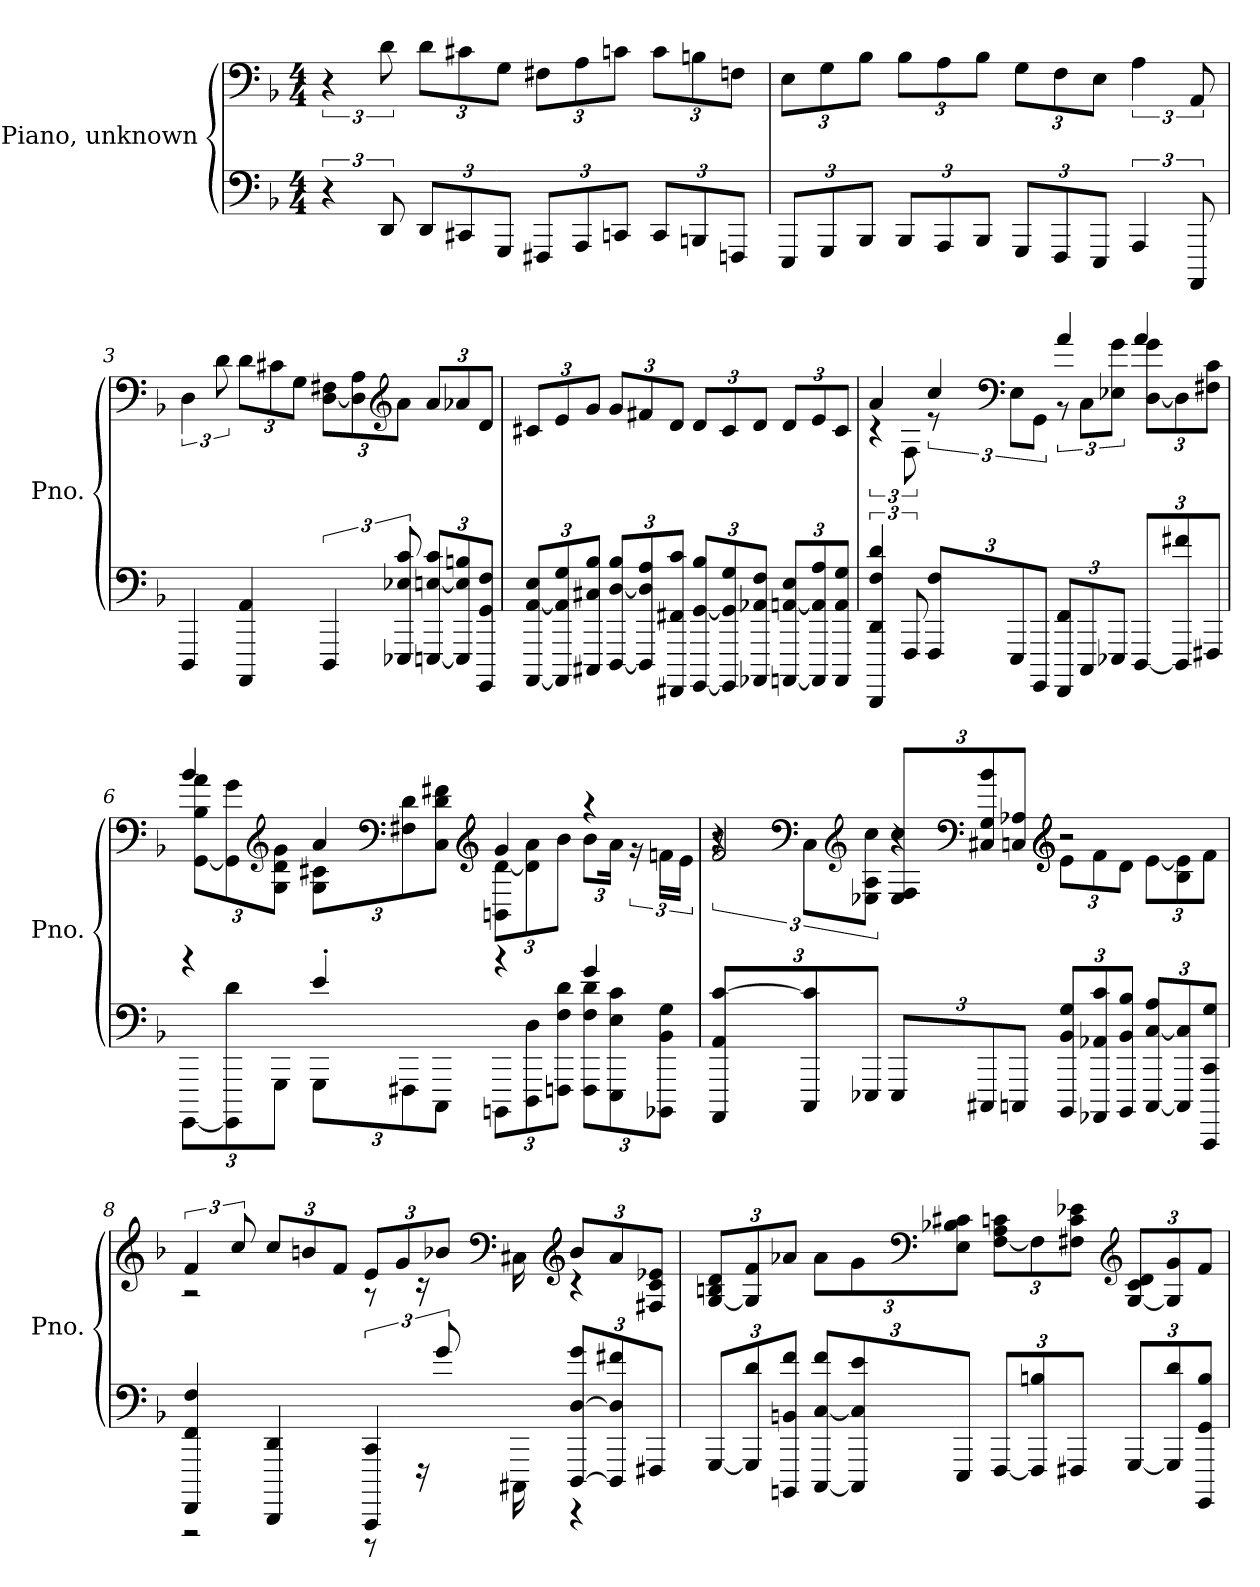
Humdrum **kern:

**kern	**kern
*part1	*part1
*staff2	*staff1
*I"Piano, unknown	*
*I'Pno.	*
*clefF4	*clefF4
*k[b-]	*k[b-]
*M4/4	*M4/4
*MM120	*MM120
=1	=1
6r	6r
12DD/	12d\
*Xbrackettup	*Xbrackettup
12DD/L	12d\L
12CC#X/	12c#X\
12GGG/J	12G\J
12FFF#X/L	12F#X\L
12AAA/	12A\
12CCn/J	12cn\J
12CC/L	12c\L
12BBBn/	12Bn\
12FFFn/J	12Fn\J
=2	=2
12EEE/L	12E\L
12GGG/	12G\
12BBB-/J	12B-\J
12BBB-/L	12B-\L
12AAA/	12A\
12BBB-/J	12B-\J
12GGG/L	12G\L
12FFF/	12F\
12EEE/J	12E\J
*brackettup	*brackettup
6AAA/	6A\
12AAAA/	12AA/
!!LO:LB:g=z
=3	=3
4DDD/	6D\
.	12d\
*	*Xbrackettup
4AAAA/ 4AA/	12d\L
.	12c#X\
.	12G\J
6DDD/	[12D\ 12F#X\L
.	12D\] 12A\
*	*clefG2
12EEE-X/ 12E-X/ 12c/	12a\J
*Xbrackettup	*
[12EEEn/ [12En/ 12c/L	12a/L
12EEE/] 12E/] 12Bn/	12a-X/
12GGGG/ 12GG/ 12F/J	12d/J
=4	=4
[12AAAA/ [12AA/ 12E/L	12c#X/L
12AAAA/] 12AA/] 12G/	12e/
12CCC#X/ 12C#X/ 12B-/J	12g/J
[12DDD/ [12D/ 12B-/L	12g/L
12DDD/] 12D/] 12A/	12f#X/
12FFFF#X/ 12FF#X/ 12c/J	12d/J
[12GGGG/ [12GG/ 12B-/L	12d/L
12GGGG/] 12GG/] 12G/	12c#/
12AAAA-X/ 12AA-X/ 12F/J	12d/J
[12AAAAn/ [12AAn/ 12E/L	12d/L
12AAAA/] 12AA/] 12A/	12e/
12AAAA/ 12AA/ 12G/J	12c#/J
!!LO:LB:g=z
=5	=5
*	*^
*brackettup	*	*brackettup
6DDDD/ 6DD/ 6F/ 6d/	4a/	6r
12FFF/	.	12F\
*Xbrackettup	*	*
12FFF/ 12F/L	4cc/	12r
*	*clefF4	*
12EEE/	.	12E\L
12GGGG/J	.	12GG\J
12FFFF/ 12FF/L	4a/	12r
12CCC/	.	12C\L
12EEE-X/J	.	12E-X\ 12g\J
*	*	*Xbrackettup
[12DDD/L	4a/	[12D\ 12g\L
12DDD/] 12f#X/	.	12D\]
12FFF#X/J	.	12F#X\ 12c\J
=6	=6	=6
*^	*	*
4r	[12GGGG\L	4b-/	[12GG\ 12B-\ 12a\L
.	12GGGG\] 12d\	.	12GG\] 12g\
*	*	*clefG2	*
.	12GGG\J	.	12G\ 12d\ 12g\J
4e'/	12GGG\L	4a/	12G\ 12c#X\L
*	*	*clefF4	*
.	12FFF#X\	.	12F#X\ 12d\
.	12CCC\J	.	12C\ 12d\ 12f#X\J
*	*	*clefG2	*
4r	12BBBBn\L	4g/	12BBn\ [12d\L
.	12DDD\ 12D\	.	12d\] 12a\
.	12FFFn\ 12F\ 12d\J	.	12b-\J
4g/	12FFF\ 12F\ 12d\L	4r	12b-\L
.	12EEE\ 12E\ 12c\	.	24a\Jk
*	*	*	*brackettup
.	.	.	24r
.	12BBBB-X\ 12BB-\ 12G\J	.	24fn\LL
.	.	.	24e\JJ
*v	*v	*	*
!!LO:LB:g=z
=7	=7	=7
*	*	*^
12AAAA/ 12AA/ [12c/L	2f/	12r	4r
*	*clefF4	*	*
12CCC/ 12c/]	.	12C\L	.
*	*clefG2	*	*
12EEE-X/J	.	12E-X\ 12A\ 12cc\J	.
*	*	*	*Xbrackettup
12EEE-/L	.	4r	12E-/ 12F/ 12cc/L
*	*clefF4	*	*
12CCC#X/	.	.	12C#X/ 12G/ 12b-/
12CCCn/J	.	.	12Cn/ 12A-X/J
*	*clefG2	*	*
12BBBB-/ 12BB-/ 12G/L	2r	12e\L	2r
12AAAA-X/ 12AA-X/ 12c/	.	12f\	.
12BBBB-/ 12BB-/ 12B-/J	.	12d\J	.
[12CCC/ [12C/ 12A/L	.	[12e\L	.
12CCC/] 12C/]	.	12B-\ 12e\]	.
12CCCC/ 12CC/ 12G/J	.	12f\J	.
*	*v	*v	*v
!!LO:LB:g=z
=8	=8
*^	*
*	*	*brackettup
*	*	*^
4FFFF/ 4FF/ 4F/	2r	6f/	2r
.	.	12cc/	.
*	*	*Xbrackettup	*
4DDDD/ 4DD/	.	12cc/L	.
.	.	12bn/	.
.	.	12f/J	.
*brackettup	*	*	*
6CCCC/ 6CC/	8r	12e/L	8r
.	.	12g/	.
.	16r	.	16r
12g/	.	12b-X/J	.
*	*	*clefF4	*
.	16CCC#X\	.	16C#X\
*	*	*clefG2	*
*Xbrackettup	*	*	*
[12DDD/ [12D/ 12g/L	4r	12b-/L	4r
12DDD/] 12D/] 12f#X/	.	12a/	.
12FFF#X/J	.	12F#X/ 12c/ 12e-X/J	.
*v	*v	*	*
*	*v	*v
=9	=9
[12GGG/L	[12G/ 12Bn/ 12d/L
12GGG/] 12d/	12G/] 12f/
12BBBBn/ 12BBn/ 12f/J	12a-X/J
[12CCC/ [12C/ 12f/L	12a-\L
12CCC/] 12C/] 12e/	12g\
*	*clefF4
12EEE/J	12E\ 12B-X\ 12c#X\J
[12FFF/L	[12F\ 12A\ 12cn\L
12FFF/] 12Bn/	12F\]
12FFF#X/J	12F#X\ 12c\ 12e-X\J
*	*clefG2
[12GGG/L	[12G/ 12c/ 12d/L
12GGG/] 12d/	12G/] 12g/
12GGGG/ 12GG/ 12B/J	12f/J
=	=
*-	*-
